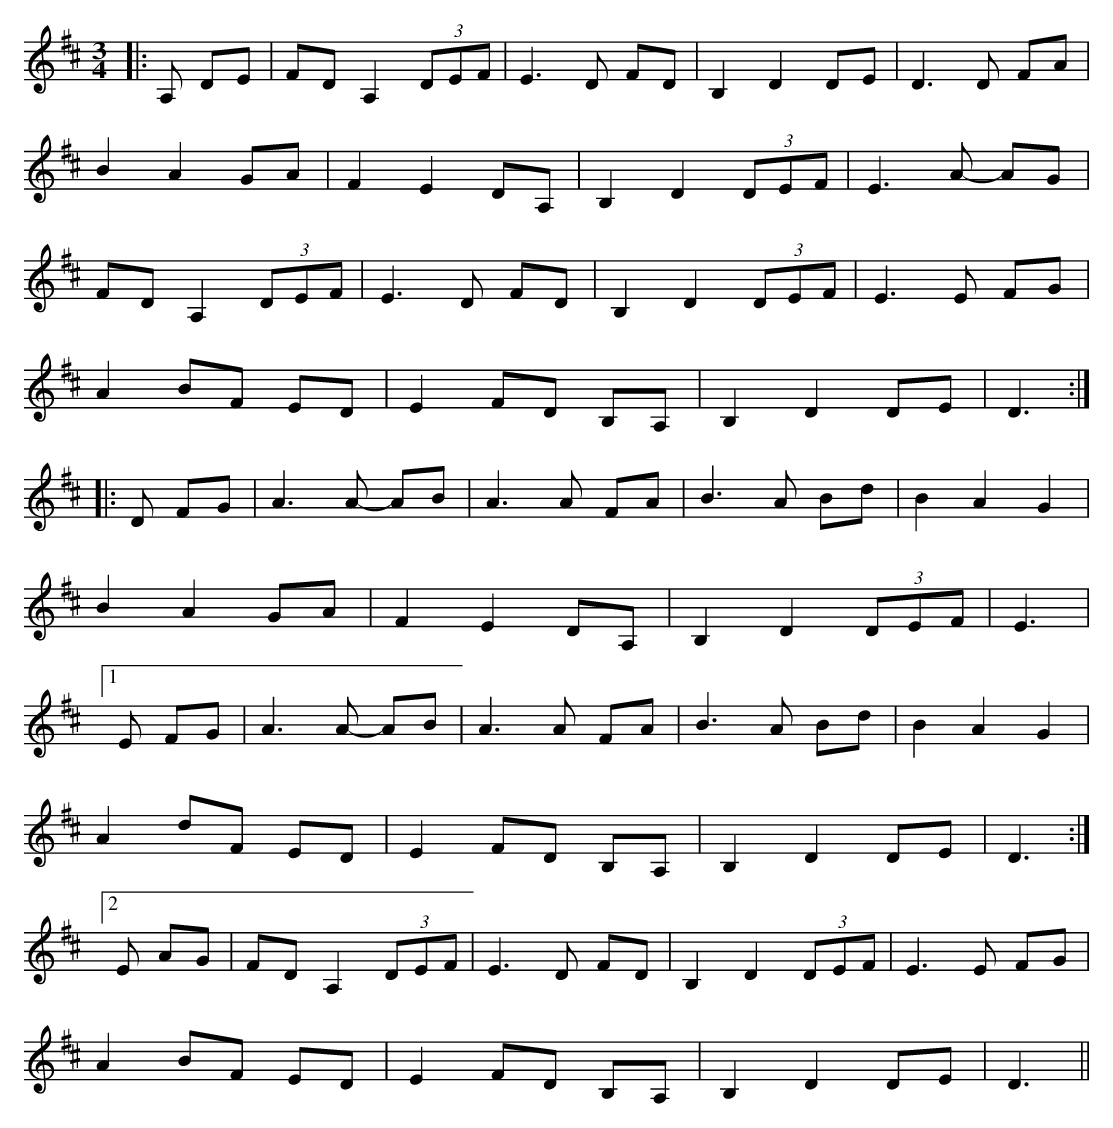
X:1
M:3/4
K:D
|:A, DE|FD A,2 (3DEF|E3D FD|B,2 D2 DE|D3D FA|
B2 A2 GA|F2 E2 DA,|B,2 D2 (3DEF|E3A- AG|
FD A,2 (3DEF|E3D FD|B,2 D2 (3DEF|E3E FG|
A2 BF ED|E2 FD B,A,|B,2 D2 DE|D3:|
|:D FG|A3A- AB|A3A FA|B3A Bd|B2 A2 G2|
B2 A2 GA|F2 E2 DA,|B,2 D2 (3DEF|E3|
[1 E FG|A3A- AB|A3A FA|B3A Bd|B2 A2 G2|
A2 dF ED|E2 FD B,A,|B,2 D2 DE|D3:|
[2 E AG|FD A,2 (3DEF|E3D FD|B,2 D2 (3DEF|E3E FG|
A2 BF ED|E2 FD B,A,|B,2 D2 DE|D3||
